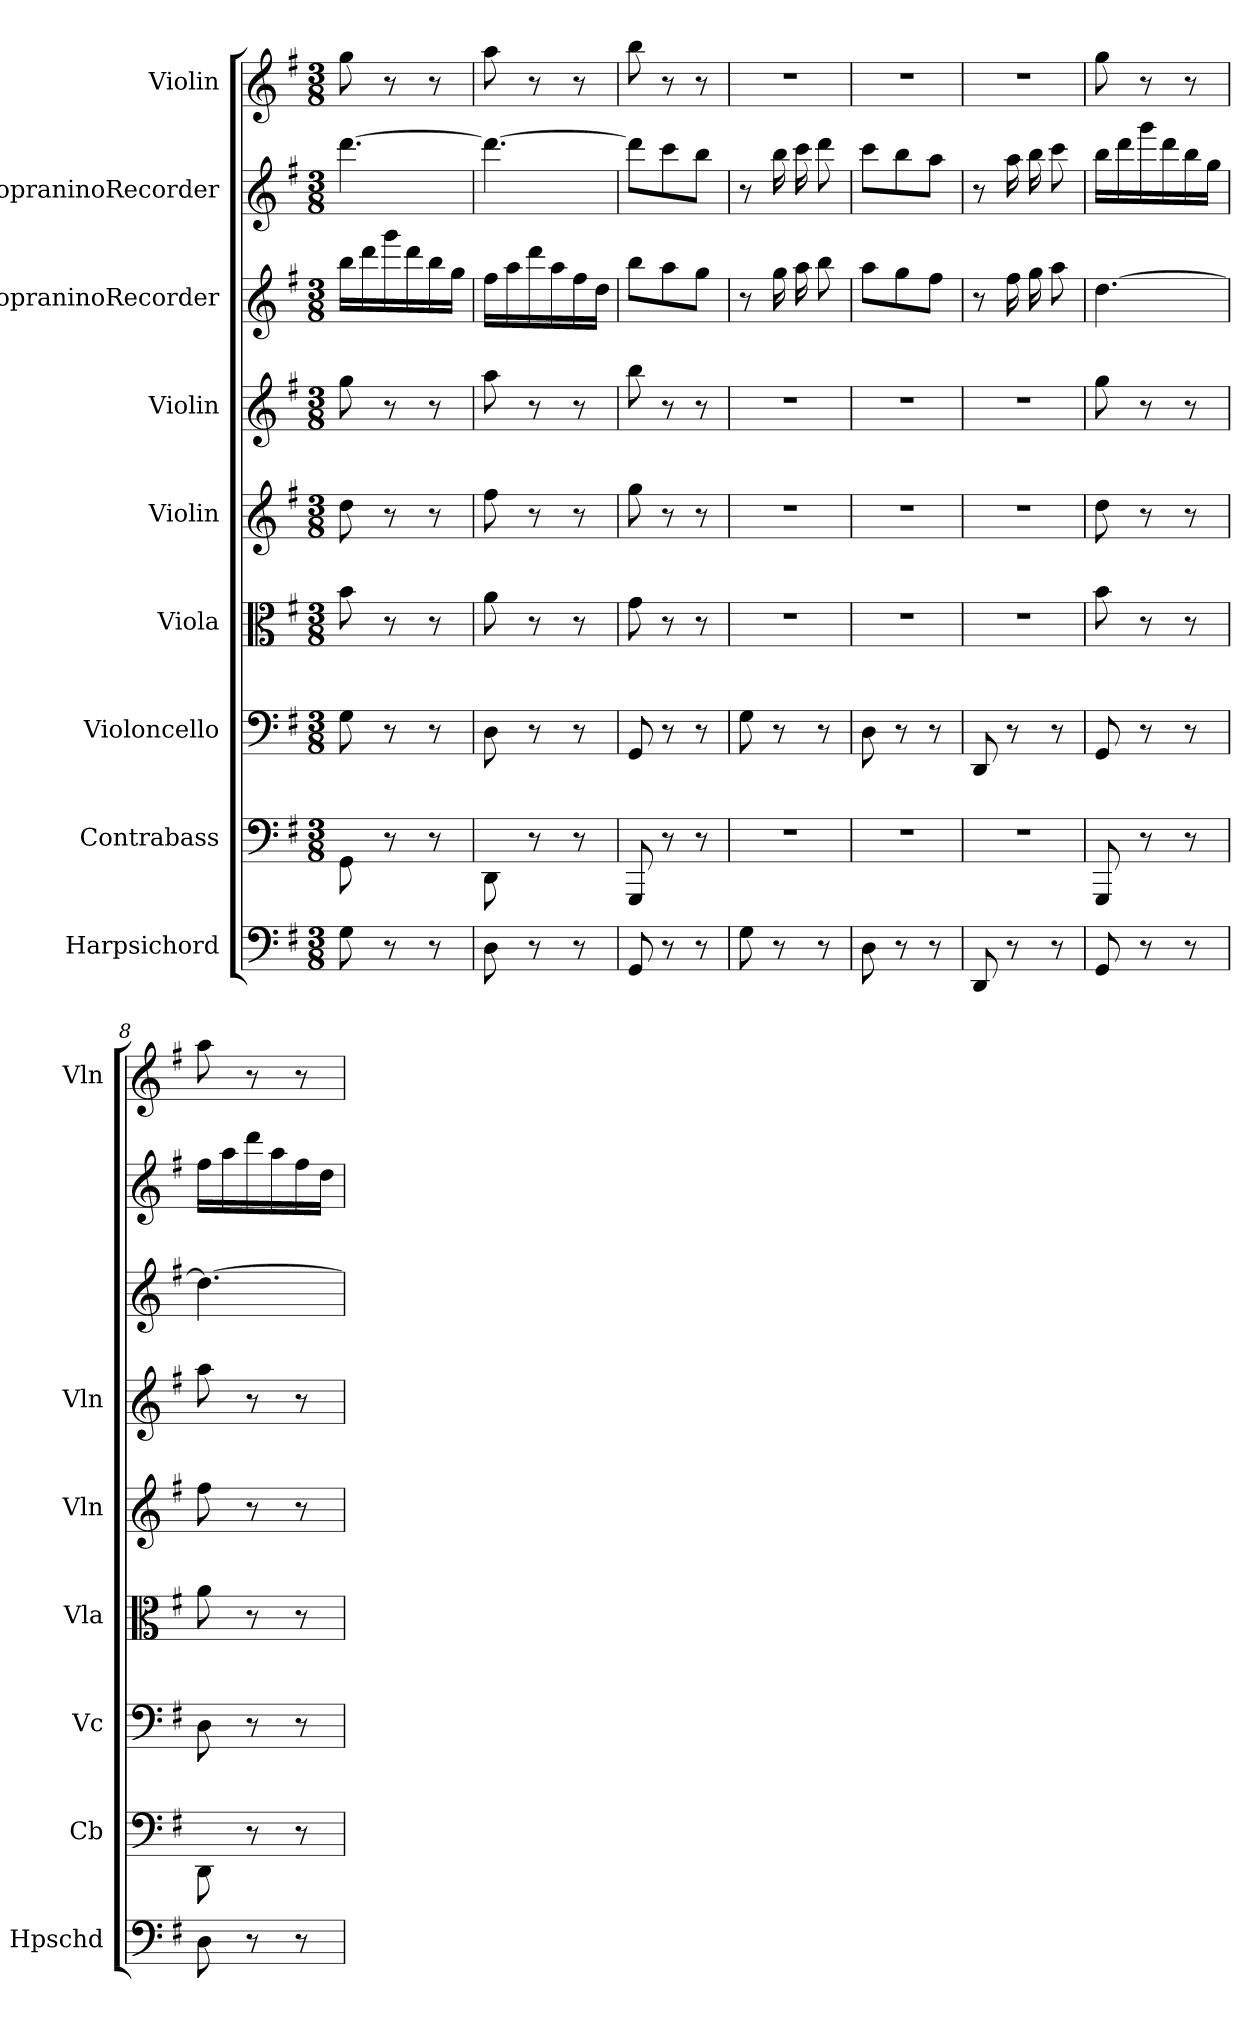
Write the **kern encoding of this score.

**kern	**kern	**kern	**kern	**kern	**kern	**kern	**kern	**kern
*part9	*part8	*part7	*part6	*part5	*part4	*part3	*part2	*part1
*staff9	*staff8	*staff7	*staff6	*staff5	*staff4	*staff3	*staff2	*staff1
*I"Harpsichord	*I"Contrabass	*I"Violoncello	*I"Viola	*I"Violin	*I"Violin	*I"SopraninoRecorder	*I"SopraninoRecorder	*I"Violin
*I'Hpschd	*I'Cb	*I'Vc	*I'Vla	*I'Vln	*I'Vln	*	*	*I'Vln
*clefF4	*clefF4	*clefF4	*clefC3	*clefG2	*clefG2	*clefG2	*clefG2	*clefG2
*k[f#]	*k[f#]	*k[f#]	*k[f#]	*k[f#]	*k[f#]	*k[f#]	*k[f#]	*k[f#]
*G:	*G:	*G:	*G:	*G:	*G:	*G:	*G:	*G:
*M3/8	*M3/8	*M3/8	*M3/8	*M3/8	*M3/8	*M3/8	*M3/8	*M3/8
*MM60	*MM60	*MM60	*MM60	*MM60	*MM60	*MM60	*MM60	*MM60
=1	=1	=1	=1	=1	=1	=1	=1	=1
8G\	8GG\	8G\	8b\	8dd\	8gg\	16bb\LL	[4.ddd\	8gg\
.	.	.	.	.	.	16ddd\	.	.
8r	8r	8r	8r	8r	8r	16ggg\	.	8r
.	.	.	.	.	.	16ddd\	.	.
8r	8r	8r	8r	8r	8r	16bb\	.	8r
.	.	.	.	.	.	16gg\JJ	.	.
=2	=2	=2	=2	=2	=2	=2	=2	=2
8D\	8DD\	8D\	8a\	8ff#\	8aa\	16ff#\LL	4.ddd\_	8aa\
.	.	.	.	.	.	16aa\	.	.
8r	8r	8r	8r	8r	8r	16ddd\	.	8r
.	.	.	.	.	.	16aa\	.	.
8r	8r	8r	8r	8r	8r	16ff#\	.	8r
.	.	.	.	.	.	16dd\JJ	.	.
=3	=3	=3	=3	=3	=3	=3	=3	=3
8GG/	8GGG/	8GG/	8g\	8gg\	8bb\	8bb\L	8ddd\L]	8bb\
8r	8r	8r	8r	8r	8r	8aa\	8ccc\	8r
8r	8r	8r	8r	8r	8r	8gg\J	8bb\J	8r
=4	=4	=4	=4	=4	=4	=4	=4	=4
8G\	4.r	8G\	4.r	4.r	4.r	8r	8r	4.r
8r	.	8r	.	.	.	16gg\	16bb\	.
.	.	.	.	.	.	16aa\	16ccc\	.
8r	.	8r	.	.	.	8bb\	8ddd\	.
=5	=5	=5	=5	=5	=5	=5	=5	=5
8D\	4.r	8D\	4.r	4.r	4.r	8aa\L	8ccc\L	4.r
8r	.	8r	.	.	.	8gg\	8bb\	.
8r	.	8r	.	.	.	8ff#\J	8aa\J	.
=6	=6	=6	=6	=6	=6	=6	=6	=6
8DD/	4.r	8DD/	4.r	4.r	4.r	8r	8r	4.r
8r	.	8r	.	.	.	16ff#\	16aa\	.
.	.	.	.	.	.	16gg\	16bb\	.
8r	.	8r	.	.	.	8aa\	8ccc\	.
=7	=7	=7	=7	=7	=7	=7	=7	=7
8GG/	8GGG/	8GG/	8b\	8dd\	8gg\	[4.dd\	16bb\LL	8gg\
.	.	.	.	.	.	.	16ddd\	.
8r	8r	8r	8r	8r	8r	.	16ggg\	8r
.	.	.	.	.	.	.	16ddd\	.
8r	8r	8r	8r	8r	8r	.	16bb\	8r
.	.	.	.	.	.	.	16gg\JJ	.
=8	=8	=8	=8	=8	=8	=8	=8	=8
8D\	8DD\	8D\	8a\	8ff#\	8aa\	4.dd\_	16ff#\LL	8aa\
.	.	.	.	.	.	.	16aa\	.
8r	8r	8r	8r	8r	8r	.	16ddd\	8r
.	.	.	.	.	.	.	16aa\	.
8r	8r	8r	8r	8r	8r	.	16ff#\	8r
.	.	.	.	.	.	.	16dd\JJ	.
=	=	=	=	=	=	=	=	=
*-	*-	*-	*-	*-	*-	*-	*-	*-
